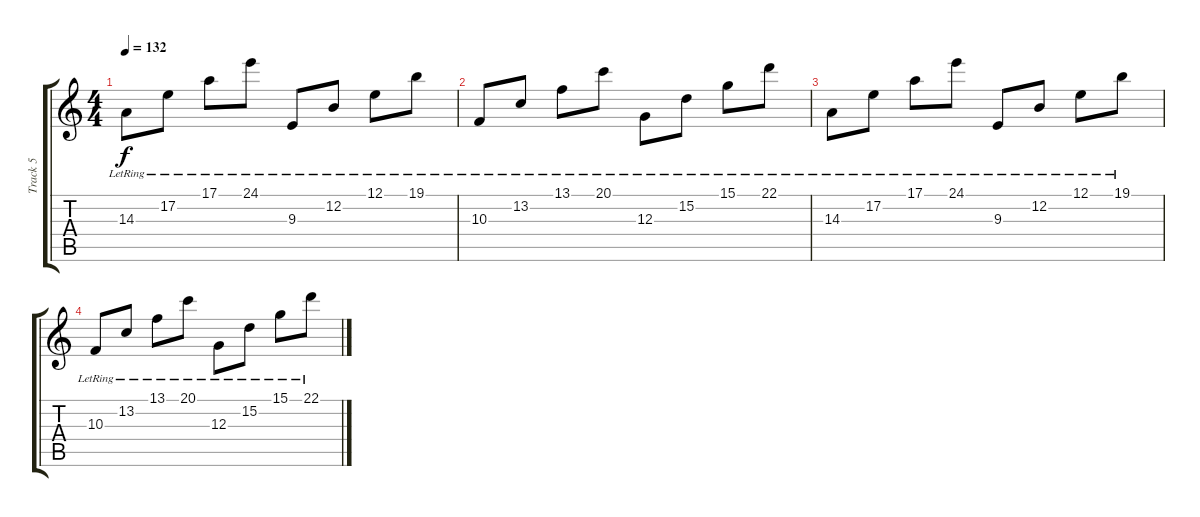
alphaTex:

\track ("Track 5" "Track 5") {instrument acousticgrandpiano}
\staff {score tabs}
\tuning (E4 B3 G3 D3 A2 E2) {hide}
\ts (4 4)
\tempo 132
\clef g2
\ks c
14.3{lr}.8{dy f} 17.2{lr}.8 17.1{lr}.8 24.1{lr}.8 9.3{lr}.8 12.2{lr}.8 12.1{lr}.8 19.1{lr}.8 |
10.3{lr}.8 13.2{lr}.8 13.1{lr}.8 20.1{lr}.8 12.3{lr}.8 15.2{lr}.8 15.1{lr}.8 22.1{lr}.8 |
14.3{lr}.8 17.2{lr}.8 17.1{lr}.8 24.1{lr}.8 9.3{lr}.8 12.2{lr}.8 12.1{lr}.8 19.1{lr}.8 |
10.3{lr}.8 13.2{lr}.8 13.1{lr}.8 20.1{lr}.8 12.3{lr}.8 15.2{lr}.8 15.1{lr}.8 22.1{lr}.8
